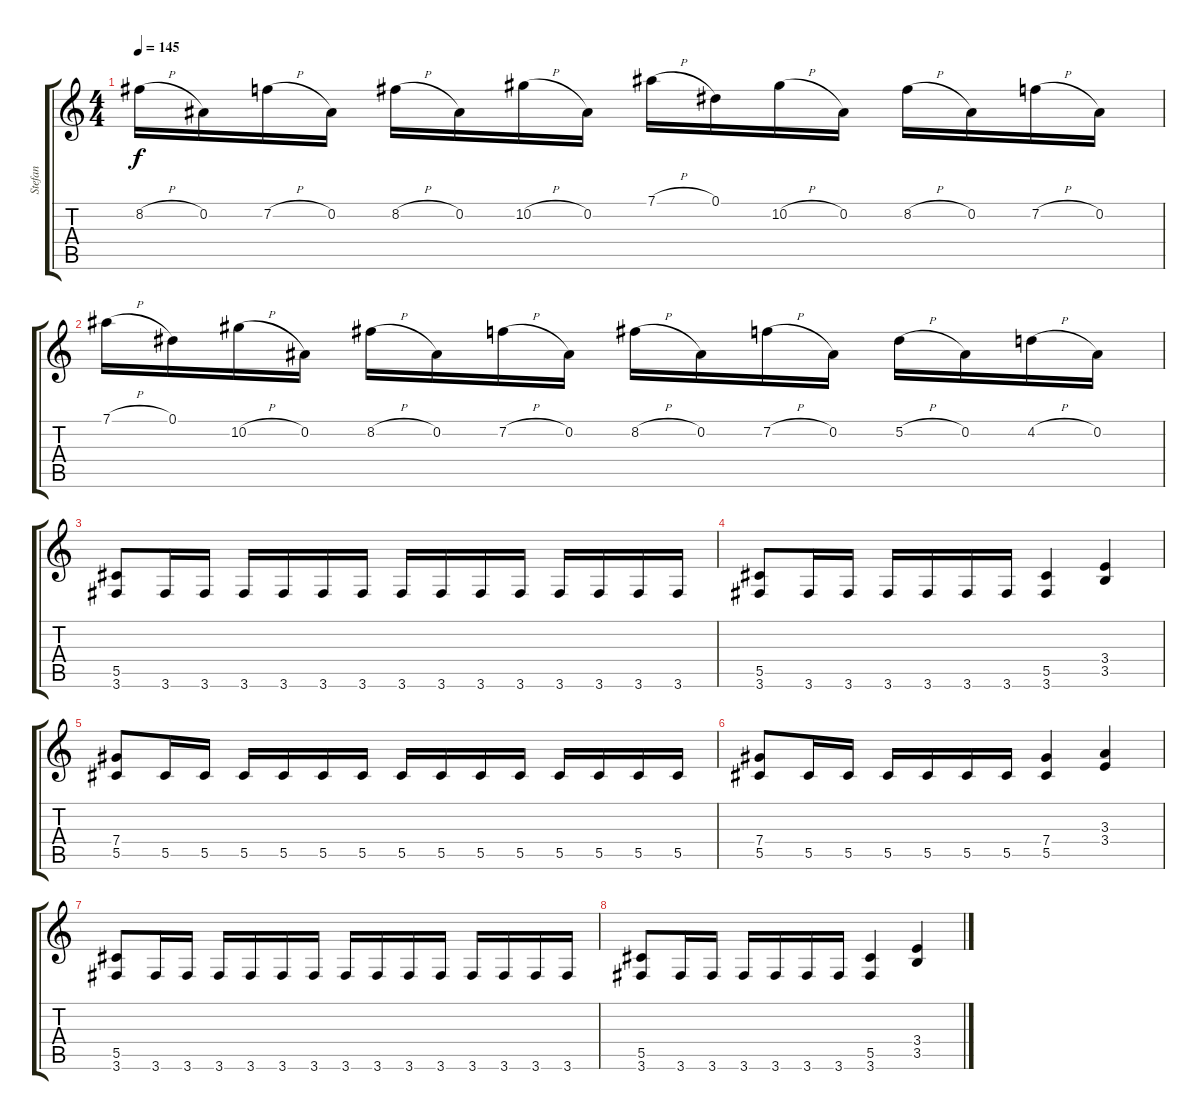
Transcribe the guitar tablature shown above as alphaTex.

\track ("Stefan" "Stefan") {instrument distortionguitar}
\staff {score tabs}
\tuning (Eb4 Bb3 Gb3 Db3 Ab2 Eb2) {hide}
\ts (4 4)
\tempo 145
\clef g2
\ks c
8.2{h}.16{dy f} 0.2.16 7.2{h}.16 0.2.16 8.2{h}.16 0.2.16 10.2{h}.16 0.2.16 7.1{h}.16 0.1.16 10.2{h}.16 0.2.16 8.2{h}.16 0.2.16 7.2{h}.16 0.2.16 |
7.1{h}.16 0.1.16 10.2{h}.16 0.2.16 8.2{h}.16 0.2.16 7.2{h}.16 0.2.16 8.2{h}.16 0.2.16 7.2{h}.16 0.2.16 5.2{h}.16 0.2.16 4.2{h}.16 0.2.16 |
(5.5 3.6).8 3.6.16 3.6.16 3.6.16 3.6.16 3.6.16 3.6.16 3.6.16 3.6.16 3.6.16 3.6.16 3.6.16 3.6.16 3.6.16 3.6.16 |
(5.5 3.6).8 3.6.16 3.6.16 3.6.16 3.6.16 3.6.16 3.6.16 (5.5 3.6).4 (3.4 3.5).4 |
(7.4 5.5).8 5.5.16 5.5.16 5.5.16 5.5.16 5.5.16 5.5.16 5.5.16 5.5.16 5.5.16 5.5.16 5.5.16 5.5.16 5.5.16 5.5.16 |
(7.4 5.5).8 5.5.16 5.5.16 5.5.16 5.5.16 5.5.16 5.5.16 (7.4 5.5).4 (3.3 3.4).4 |
(5.5 3.6).8 3.6.16 3.6.16 3.6.16 3.6.16 3.6.16 3.6.16 3.6.16 3.6.16 3.6.16 3.6.16 3.6.16 3.6.16 3.6.16 3.6.16 |
(5.5 3.6).8 3.6.16 3.6.16 3.6.16 3.6.16 3.6.16 3.6.16 (5.5 3.6).4 (3.4 3.5).4
